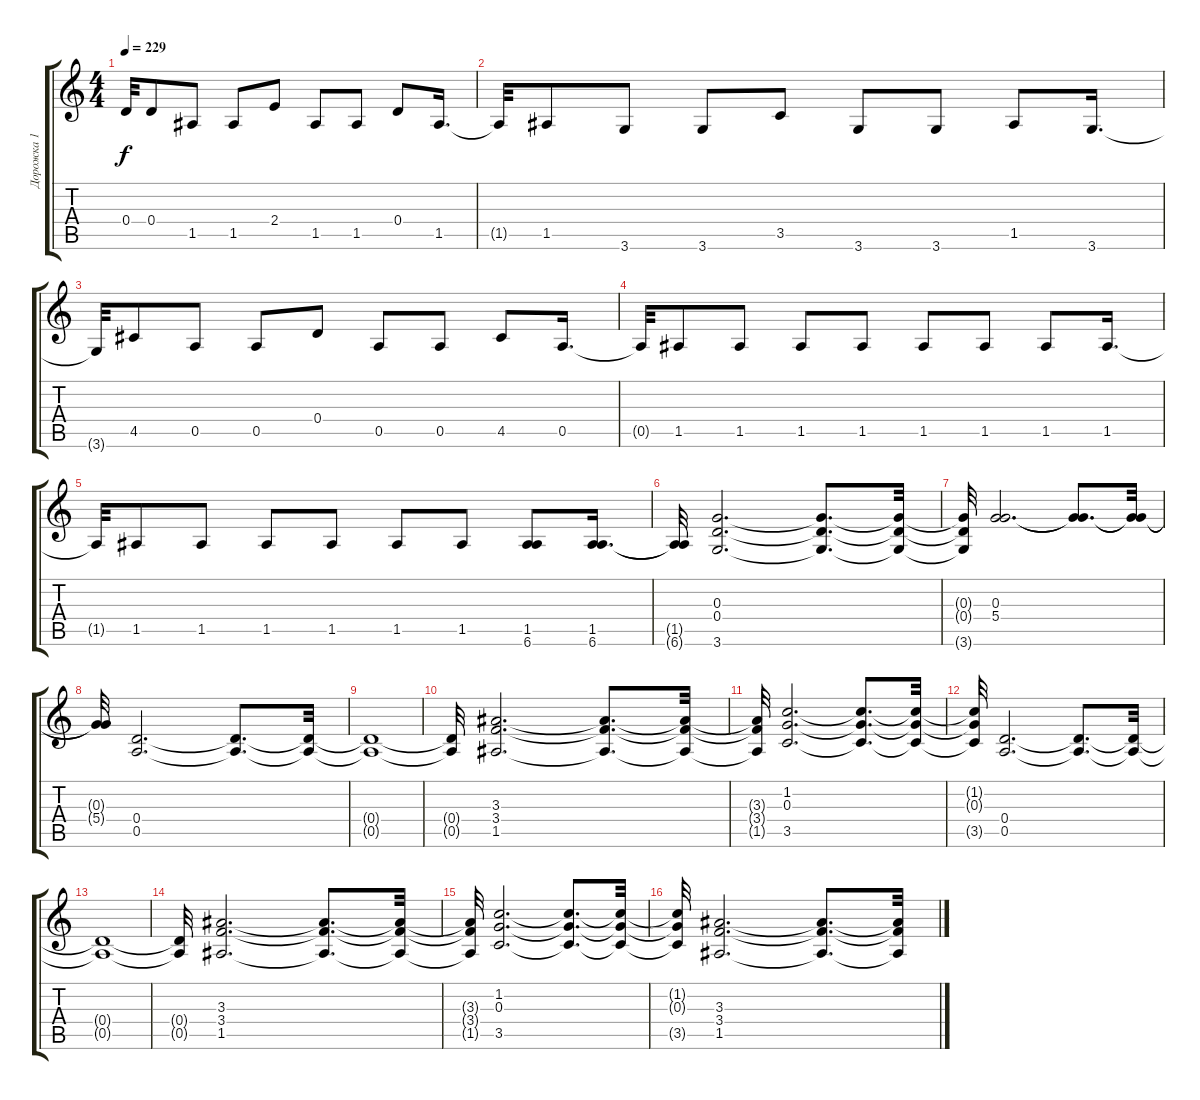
\track ("Дорожка 1" "Дорожка 1") {instrument distortionguitar}
\staff {score tabs}
\tuning (E4 B3 G3 D3 A2 E2) {hide}
\ts (4 4)
\tempo 229
\clef g2
\ks c
0.4{t}.32{dy f} 0.4.8 1.5.8 1.5.8 2.4.8 1.5.8 1.5.8 0.4.8 1.5.16{d} |
1.5{t}.32 1.5.8 3.6.8 3.6.8 3.5.8 3.6.8 3.6.8 1.5.8 3.6.16{d} |
3.6{t}.32 4.5.8 0.5.8 0.5.8 0.4.8 0.5.8 0.5.8 4.5.8 0.5.16{d} |
0.5{t}.32 1.5.8 1.5.8 1.5.8 1.5.8 1.5.8 1.5.8 1.5.8 1.5.16{d} |
1.5{t}.32 1.5.8 1.5.8 1.5.8 1.5.8 1.5.8 1.5.8 (1.5 6.6).8 (1.5 6.6).16{d} |
(1.5{t} 6.6{t}).32 (0.3 0.4 3.6).2{d} (0.3{t} 0.4{t} 3.6{t}).8{d} (0.3{t} 0.4{t} 3.6{t}).32 |
(0.3{t} 0.4{t} 3.6{t}).32 (0.3 5.4).2{d} (0.3{t} 5.4{t}).8{d} (0.3{t} 5.4{t}).32 |
(0.3{t} 5.4{t}).32 (0.4 0.5).2{d} (0.4{t} 0.5{t}).8{d} (0.4{t} 0.5{t}).32 |
(0.4{t} 0.5{t}).1 |
(0.4{t} 0.5{t}).32 (3.3 3.4 1.5).2{d} (3.3{t} 3.4{t} 1.5{t}).8{d} (3.3{t} 3.4{t} 1.5{t}).32 |
(3.3{t} 3.4{t} 1.5{t}).32 (1.2 0.3 3.5).2{d} (1.2{t} 0.3{t} 3.5{t}).8{d} (1.2{t} 0.3{t} 3.5{t}).32 |
(1.2{t} 0.3{t} 3.5{t}).32 (0.4 0.5).2{d} (0.4{t} 0.5{t}).8{d} (0.4{t} 0.5{t}).32 |
(0.4{t} 0.5{t}).1 |
(0.4{t} 0.5{t}).32 (3.3 3.4 1.5).2{d} (3.3{t} 3.4{t} 1.5{t}).8{d} (3.3{t} 3.4{t} 1.5{t}).32 |
(3.3{t} 3.4{t} 1.5{t}).32 (1.2 0.3 3.5).2{d} (1.2{t} 0.3{t} 3.5{t}).8{d} (1.2{t} 0.3{t} 3.5{t}).32 |
(1.2{t} 0.3{t} 3.5{t}).32 (3.3 3.4 1.5).2{d} (3.3{t} 3.4{t} 1.5{t}).8{d} (3.3{t} 3.4{t} 1.5{t}).32
